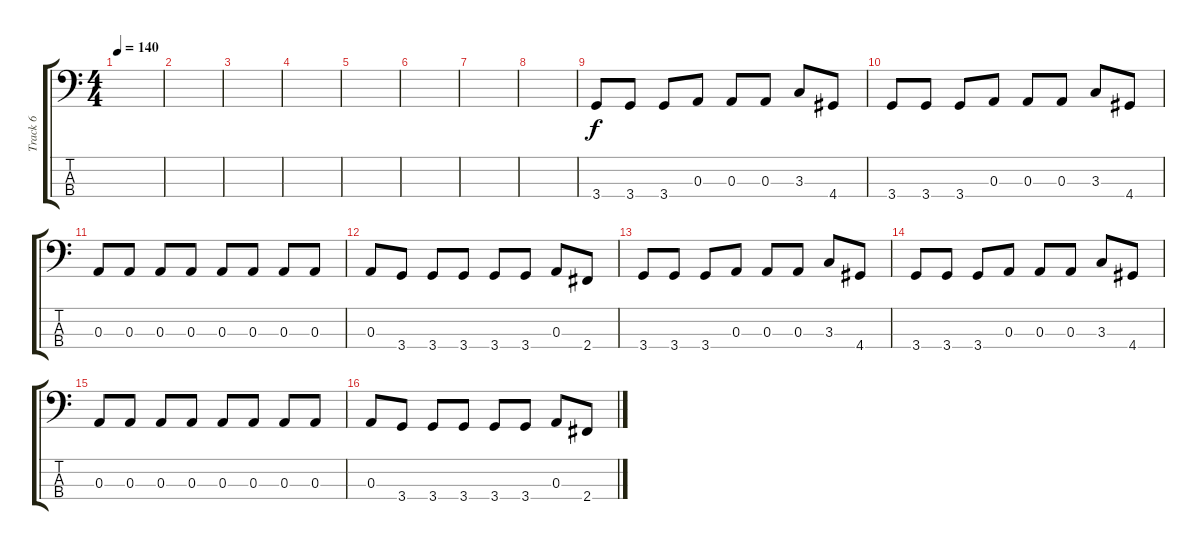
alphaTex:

\track ("Track 6" "Track 6") {instrument electricbassfinger}
\staff {score tabs}
\tuning (G2 D2 A1 E1) {hide}
\ts (4 4)
\tempo 140
\clef f4
\ks c
|
|
|
|
|
|
|
|
3.4.8 3.4.8 3.4.8 0.3.8 0.3.8 0.3.8 3.3.8 4.4.8 |
3.4.8 3.4.8 3.4.8 0.3.8 0.3.8 0.3.8 3.3.8 4.4.8 |
0.3.8 0.3.8 0.3.8 0.3.8 0.3.8 0.3.8 0.3.8 0.3.8 |
0.3.8 3.4.8 3.4.8 3.4.8 3.4.8 3.4.8 0.3.8 2.4.8 |
3.4.8 3.4.8 3.4.8 0.3.8 0.3.8 0.3.8 3.3.8 4.4.8 |
3.4.8 3.4.8 3.4.8 0.3.8 0.3.8 0.3.8 3.3.8 4.4.8 |
0.3.8 0.3.8 0.3.8 0.3.8 0.3.8 0.3.8 0.3.8 0.3.8 |
0.3.8 3.4.8 3.4.8 3.4.8 3.4.8 3.4.8 0.3.8 2.4.8
